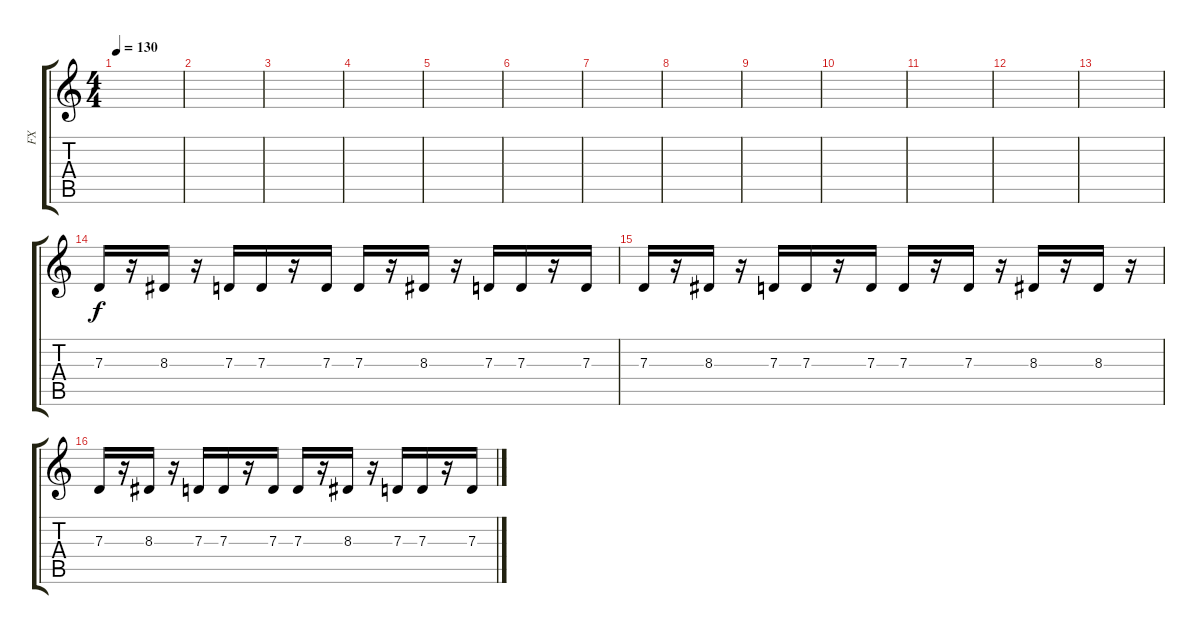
\track ("FX" "FX") {instrument lead8bassandlead}
\staff {score tabs}
\tuning (E4 B3 G3 D3 A2 E2) {hide}
\ts (4 4)
\tempo 130
\clef g2
\ks c
|
|
|
|
|
|
|
|
|
|
|
|
|
7.3.16{volume 8} r.16 8.3.16 r.16 7.3.16 7.3.16 r.16 7.3.16 7.3.16 r.16 8.3.16 r.16 7.3.16 7.3.16 r.16 7.3.16 |
7.3.16{volume 8} r.16 8.3.16 r.16 7.3.16 7.3.16 r.16 7.3.16 7.3.16 r.16 7.3.16 r.16 8.3.16 r.16 8.3.16 r.16 |
7.3.16{volume 8} r.16 8.3.16 r.16 7.3.16 7.3.16 r.16 7.3.16 7.3.16 r.16 8.3.16 r.16 7.3.16 7.3.16 r.16 7.3.16
